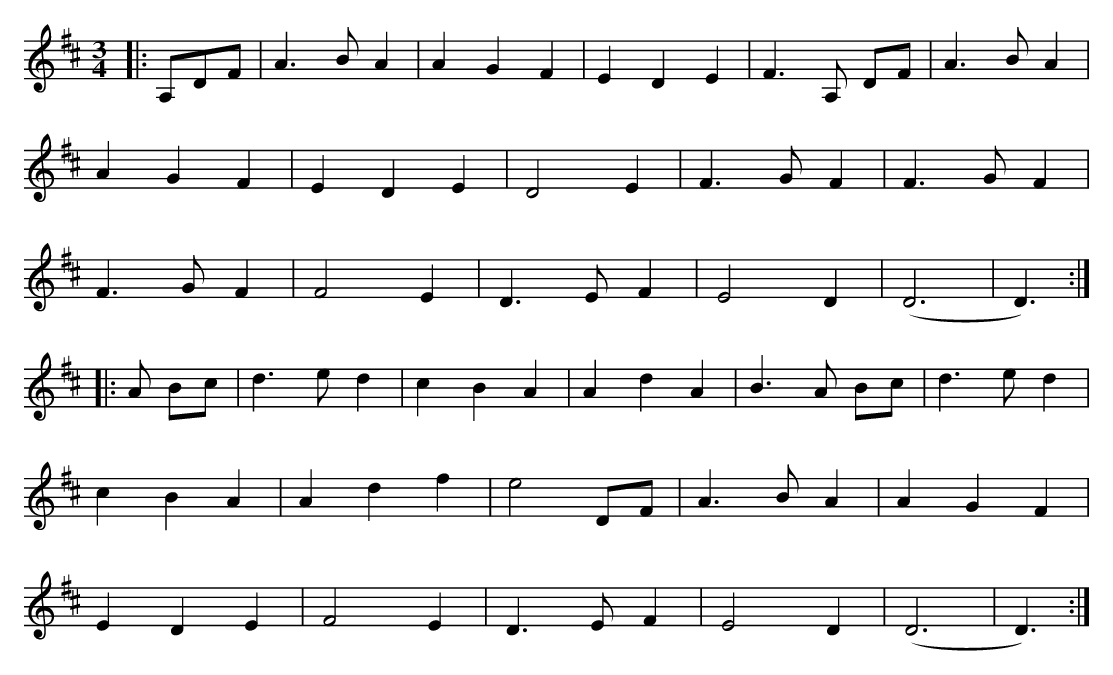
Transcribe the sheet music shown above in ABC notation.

X:1
M:3/4
K:D
|:A,DF|A2>B2 A2|A2G2F2|E2D2E2|F2>A,2 DF|A2>B2 A2|
A2G2F2|E2D2E2|D4 E2|F2>G2F2|F2>G2F2|
F2>G2F2|F4 E2|D2>E2 F2|E4 D2|(D6|D3):|
|:A Bc|d2>e2 d2|c2B2A2|A2d2A2|B2>A2 Bc|d2>e2 d2|
c2B2A2|A2d2f2|e4 DF|A2>B2A2|A2G2F2|
E2D2E2|F4 E2|D2>E2 F2|E4 D2|(D6|D3):|
